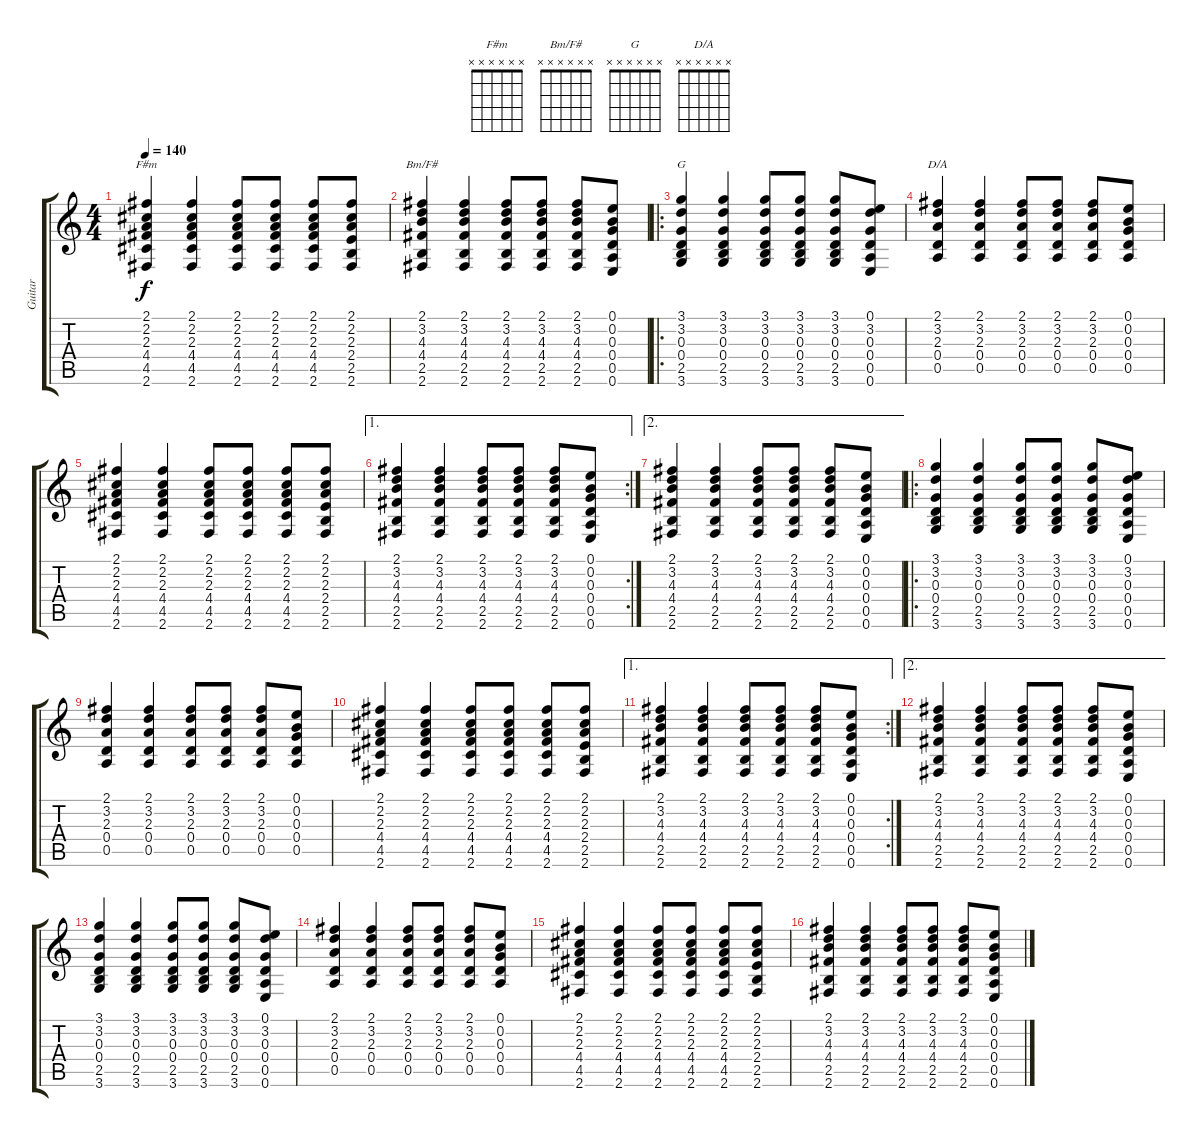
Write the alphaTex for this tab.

\track ("Guitar" "Guitar") {instrument overdrivenguitar}
\staff {score tabs}
\tuning (E4 B3 G3 D3 A2 E2) {hide}
\chord ("F#m" x x x x x x) {firstfret 0}
\chord ("Bm/F#" x x x x x x) {firstfret 0}
\chord ("G" x x x x x x) {firstfret 0}
\chord ("D/A" x x x x x x) {firstfret 0}
\ts (4 4)
\tempo 140
\clef g2
\ks c
(2.1 2.2 2.3 4.4 4.5 2.6).4{ch "F#m" dy f} (2.1 2.2 2.3 4.4 4.5 2.6).4 (2.1 2.2 2.3 4.4 4.5 2.6).8 (2.1 2.2 2.3 4.4 4.5 2.6).8 (2.1 2.2 2.3 4.4 4.5 2.6).8 (2.1 2.2 2.3 2.4 2.5 2.6).8 |
(2.1 3.2 4.3 4.4 2.5 2.6).4{ch "Bm/F#"} (2.1 3.2 4.3 4.4 2.5 2.6).4 (2.1 3.2 4.3 4.4 2.5 2.6).8 (2.1 3.2 4.3 4.4 2.5 2.6).8 (2.1 3.2 4.3 4.4 2.5 2.6).8 (0.1 0.2 0.3 0.4 0.5 0.6).8 |
\ro
(3.1 3.2 0.3 0.4 2.5 3.6).4{ch "G"} (3.1 3.2 0.3 0.4 2.5 3.6).4 (3.1 3.2 0.3 0.4 2.5 3.6).8 (3.1 3.2 0.3 0.4 2.5 3.6).8 (3.1 3.2 0.3 0.4 2.5 3.6).8 (0.1 3.2 0.3 0.4 0.5 0.6).8 |
(2.1 3.2 2.3 0.4 0.5).4{ch "D/A"} (2.1 3.2 2.3 0.4 0.5).4 (2.1 3.2 2.3 0.4 0.5).8 (2.1 3.2 2.3 0.4 0.5).8 (2.1 3.2 2.3 0.4 0.5).8 (0.1 0.2 0.3 0.4 0.5).8 |
(2.1 2.2 2.3 4.4 4.5 2.6).4 (2.1 2.2 2.3 4.4 4.5 2.6).4 (2.1 2.2 2.3 4.4 4.5 2.6).8 (2.1 2.2 2.3 4.4 4.5 2.6).8 (2.1 2.2 2.3 4.4 4.5 2.6).8 (2.1 2.2 2.3 2.4 2.5 2.6).8 |
\ae 1
\rc 2
(2.1 3.2 4.3 4.4 2.5 2.6).4 (2.1 3.2 4.3 4.4 2.5 2.6).4 (2.1 3.2 4.3 4.4 2.5 2.6).8 (2.1 3.2 4.3 4.4 2.5 2.6).8 (2.1 3.2 4.3 4.4 2.5 2.6).8 (0.1 0.2 0.3 0.4 0.5 0.6).8 |
\ae 2
(2.1 3.2 4.3 4.4 2.5 2.6).4 (2.1 3.2 4.3 4.4 2.5 2.6).4 (2.1 3.2 4.3 4.4 2.5 2.6).8 (2.1 3.2 4.3 4.4 2.5 2.6).8 (2.1 3.2 4.3 4.4 2.5 2.6).8 (0.1 0.2 0.3 0.4 0.5 0.6).8 |
\ro
(3.1 3.2 0.3 0.4 2.5 3.6).4 (3.1 3.2 0.3 0.4 2.5 3.6).4 (3.1 3.2 0.3 0.4 2.5 3.6).8 (3.1 3.2 0.3 0.4 2.5 3.6).8 (3.1 3.2 0.3 0.4 2.5 3.6).8 (0.1 3.2 0.3 0.4 0.5 0.6).8 |
(2.1 3.2 2.3 0.4 0.5).4 (2.1 3.2 2.3 0.4 0.5).4 (2.1 3.2 2.3 0.4 0.5).8 (2.1 3.2 2.3 0.4 0.5).8 (2.1 3.2 2.3 0.4 0.5).8 (0.1 0.2 0.3 0.4 0.5).8 |
(2.1 2.2 2.3 4.4 4.5 2.6).4 (2.1 2.2 2.3 4.4 4.5 2.6).4 (2.1 2.2 2.3 4.4 4.5 2.6).8 (2.1 2.2 2.3 4.4 4.5 2.6).8 (2.1 2.2 2.3 4.4 4.5 2.6).8 (2.1 2.2 2.3 2.4 2.5 2.6).8 |
\ae 1
\rc 2
(2.1 3.2 4.3 4.4 2.5 2.6).4 (2.1 3.2 4.3 4.4 2.5 2.6).4 (2.1 3.2 4.3 4.4 2.5 2.6).8 (2.1 3.2 4.3 4.4 2.5 2.6).8 (2.1 3.2 4.3 4.4 2.5 2.6).8 (0.1 0.2 0.3 0.4 0.5 0.6).8 |
\ae 2
(2.1 3.2 4.3 4.4 2.5 2.6).4 (2.1 3.2 4.3 4.4 2.5 2.6).4 (2.1 3.2 4.3 4.4 2.5 2.6).8 (2.1 3.2 4.3 4.4 2.5 2.6).8 (2.1 3.2 4.3 4.4 2.5 2.6).8 (0.1 0.2 0.3 0.4 0.5 0.6).8 |
(3.1 3.2 0.3 0.4 2.5 3.6).4 (3.1 3.2 0.3 0.4 2.5 3.6).4 (3.1 3.2 0.3 0.4 2.5 3.6).8 (3.1 3.2 0.3 0.4 2.5 3.6).8 (3.1 3.2 0.3 0.4 2.5 3.6).8 (0.1 3.2 0.3 0.4 0.5 0.6).8 |
(2.1 3.2 2.3 0.4 0.5).4 (2.1 3.2 2.3 0.4 0.5).4 (2.1 3.2 2.3 0.4 0.5).8 (2.1 3.2 2.3 0.4 0.5).8 (2.1 3.2 2.3 0.4 0.5).8 (0.1 0.2 0.3 0.4 0.5).8 |
(2.1 2.2 2.3 4.4 4.5 2.6).4 (2.1 2.2 2.3 4.4 4.5 2.6).4 (2.1 2.2 2.3 4.4 4.5 2.6).8 (2.1 2.2 2.3 4.4 4.5 2.6).8 (2.1 2.2 2.3 4.4 4.5 2.6).8 (2.1 2.2 2.3 2.4 2.5 2.6).8 |
(2.1 3.2 4.3 4.4 2.5 2.6).4 (2.1 3.2 4.3 4.4 2.5 2.6).4 (2.1 3.2 4.3 4.4 2.5 2.6).8 (2.1 3.2 4.3 4.4 2.5 2.6).8 (2.1 3.2 4.3 4.4 2.5 2.6).8 (0.1 0.2 0.3 0.4 0.5 0.6).8
